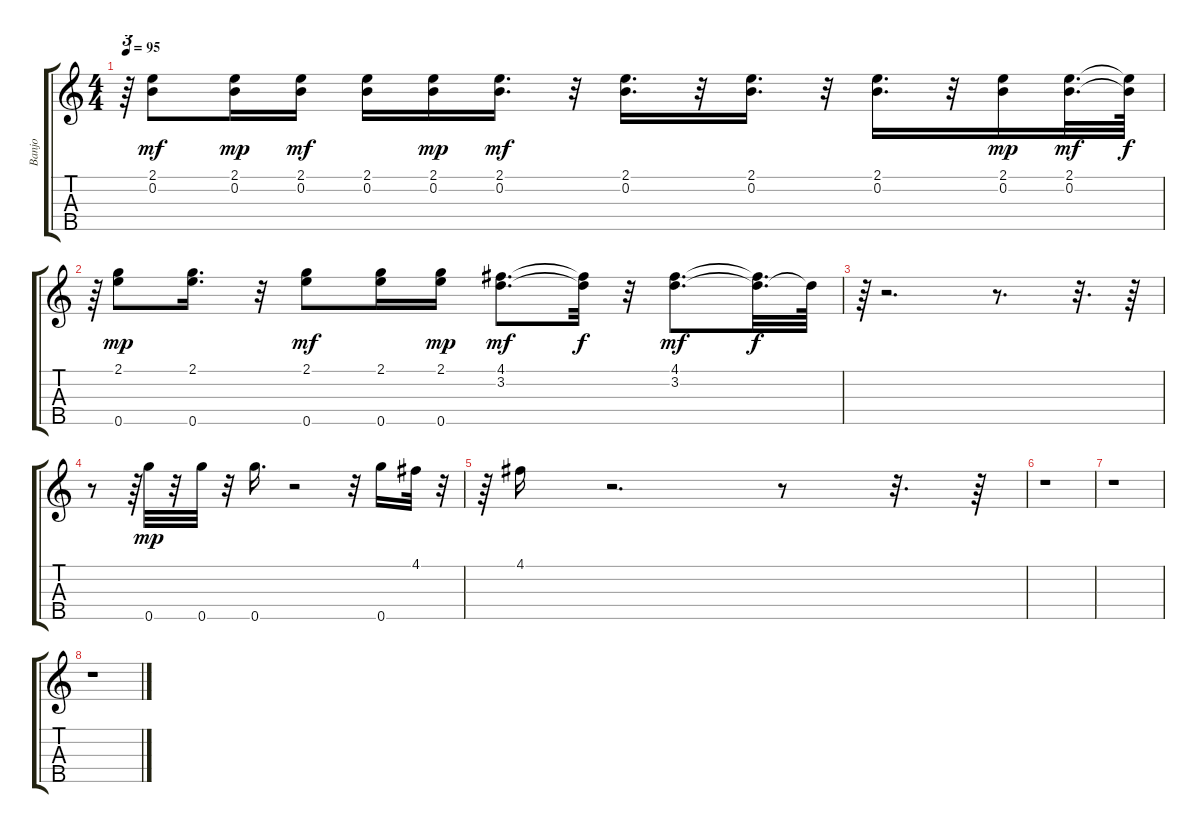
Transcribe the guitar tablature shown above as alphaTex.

\track ("Banjo" "Banjo") {instrument banjo}
\staff {score tabs}
\tuning (D4 B3 G3 D3 G4) {hide}
\displaytranspose 12
\ts (4 4)
\tempo 95
\clef g2
\ks c
r.64{tu (3 2) dy f} (2.1 0.2).8{dy mf} (2.1 0.2).16{dy mp} (2.1 0.2).16{dy mf} (2.1 0.2).16 (2.1 0.2).16{dy mp} (2.1 0.2).16{d dy mf} r.32 (2.1 0.2).16{d} r.32 (2.1 0.2).16{d} r.32 (2.1 0.2).16{d} r.32 (2.1 0.2).16{dy mp} (2.1 0.2).32{d dy mf} (2.1{t} 0.2{t}).64{dy f} |
r.64{tu (3 2)} (2.1 0.5).8{dy mp} (2.1 0.5).16{d} r.32 (2.1 0.5).8{dy mf} (2.1 0.5).16 (2.1 0.5).16{dy mp} (4.1 3.2).8{d dy mf} (4.1{t} 3.2{t}).32{dy f} r.32 (4.1 3.2).8{d dy mf} (4.1{t} 3.2{t}).32{d dy f} 3.2{t}.64 |
r.64{tu (3 2)} r.2{d} r.8{d} r.32{d} r.64 |
r.8 r.64{tu (3 2)} 0.5.32{dy mp} r.32 0.5.32 r.32 0.5.16{d} r.2 r.32 0.5.16 4.1.32 r.32{tu (3 2)} |
r.64{tu (3 2)} 4.1.16 r.2{d} r.8 r.32{d} r.64 |
r.1 |
r.1 |
r.1
